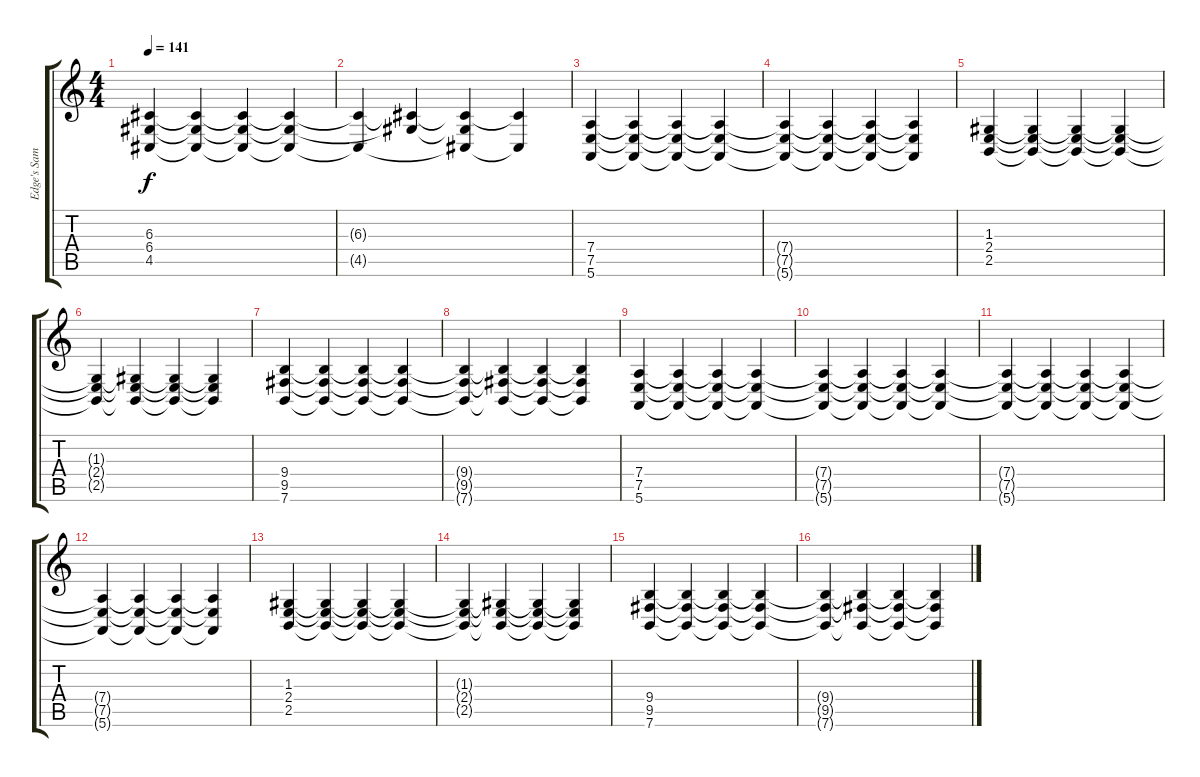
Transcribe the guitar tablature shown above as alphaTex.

\track ("Edge's Sampler I" "Edge's Sam") {instrument stringensemble1}
\staff {score tabs}
\tuning (E4 B3 G3 D3 A2 E2) {hide}
\ts (4 4)
\tempo 141
\clef g2
\ks c
(6.3 6.4 4.5).4{dy f} (6.3{t} 6.4{t} 4.5{t}).4 (6.3{t} 6.4{t} 4.5{t}).4 (6.3{t} 6.4{t} 4.5{t}).4 |
(6.3{t} 4.5{t}).4 (6.3{t} 6.4{t}).4 (6.3{t} 6.4{t} 4.5{t}).4 (6.3{t} 4.5{t}).4 |
(7.4 7.5 5.6).4 (7.4{t} 7.5{t} 5.6{t}).4 (7.4{t} 7.5{t} 5.6{t}).4 (7.4{t} 7.5{t} 5.6{t}).4 |
(7.4{t} 7.5{t} 5.6{t}).4 (7.4{t} 7.5{t} 5.6{t}).4 (7.4{t} 7.5{t} 5.6{t}).4 (7.4{t} 7.5{t} 5.6{t}).4 |
(1.3 2.4 2.5).4 (1.3{t} 2.4{t} 2.5{t}).4 (1.3{t} 2.4{t} 2.5{t}).4 (1.3{t} 2.4{t} 2.5{t}).4 |
(1.3{t} 2.4{t} 2.5{t}).4 (1.3{t} 2.4{t} 2.5{t}).4 (1.3{t} 2.4{t} 2.5{t}).4 (1.3{t} 2.4{t} 2.5{t}).4 |
(9.4 9.5 7.6).4 (9.4{t} 9.5{t} 7.6{t}).4 (9.4{t} 9.5{t} 7.6{t}).4 (9.4{t} 9.5{t} 7.6{t}).4 |
(9.4{t} 9.5{t} 7.6{t}).4 (9.4{t} 9.5{t} 7.6{t}).4 (9.4{t} 9.5{t} 7.6{t}).4 (9.4{t} 9.5{t} 7.6{t}).4 |
(7.4 7.5 5.6).4 (7.4{t} 7.5{t} 5.6{t}).4 (7.4{t} 7.5{t} 5.6{t}).4 (7.4{t} 7.5{t} 5.6{t}).4 |
(7.4{t} 7.5{t} 5.6{t}).4 (7.4{t} 7.5{t} 5.6{t}).4 (7.4{t} 7.5{t} 5.6{t}).4 (7.4{t} 7.5{t} 5.6{t}).4 |
(7.4{t} 7.5{t} 5.6{t}).4 (7.4{t} 7.5{t} 5.6{t}).4 (7.4{t} 7.5{t} 5.6{t}).4 (7.4{t} 7.5{t} 5.6{t}).4 |
(7.4{t} 7.5{t} 5.6{t}).4 (7.4{t} 7.5{t} 5.6{t}).4 (7.4{t} 7.5{t} 5.6{t}).4 (7.4{t} 7.5{t} 5.6{t}).4 |
(1.3 2.4 2.5).4 (1.3{t} 2.4{t} 2.5{t}).4 (1.3{t} 2.4{t} 2.5{t}).4 (1.3{t} 2.4{t} 2.5{t}).4 |
(1.3{t} 2.4{t} 2.5{t}).4 (1.3{t} 2.4{t} 2.5{t}).4 (1.3{t} 2.4{t} 2.5{t}).4 (1.3{t} 2.4{t} 2.5{t}).4 |
(9.4 9.5 7.6).4 (9.4{t} 9.5{t} 7.6{t}).4 (9.4{t} 9.5{t} 7.6{t}).4 (9.4{t} 9.5{t} 7.6{t}).4 |
(9.4{t} 9.5{t} 7.6{t}).4 (9.4{t} 9.5{t} 7.6{t}).4 (9.4{t} 9.5{t} 7.6{t}).4 (9.4{t} 9.5{t} 7.6{t}).4
